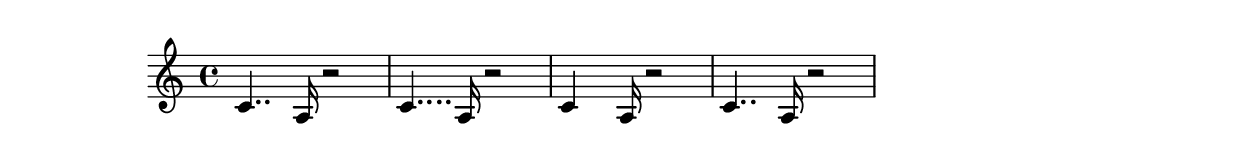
% DO NOT EDIT this file manually; it is automatically
% generated from Documentation/snippets/new
% Make any changes in Documentation/snippets/new/
% and then run scripts/auxiliar/makelsr.py
%
% This file is in the public domain.
%% Note: this file works from version 2.14.0
\version "2.14.0"
\header {
%% Translation of GIT committish: 615cbf212fdaf0b220b3330da417d0c3602494f2

  texidoces = "
Este código muestra cómo cambiar la cantidad de puntillos de una nota.

"

  doctitlees = "Modificar el número de puntillos de una nota"


%% Translation of GIT committish: 190a067275167c6dc9dd0afef683d14d392b7033

  texidocfr = "Voici comment modifier le nombre de points d'augmentation
affectés à une note en particulier.

"
  doctitlefr = "Spécification du nombre de points d'augmentation d'une note"


  lsrtags = "rhythms,expressive-marks"
  texidoc = "This code demonstrates how to change the number of
augmentation dots on a single note."
  doctitle = "Changing the number of augmentation dots per note"
} % begin verbatim


\relative c' {
  c4.. a16 r2 |
  \override Dots #'dot-count = #4
  c4.. a16 r2 |
  \override Dots #'dot-count = #0
  c4.. a16 r2 |
  \revert Dots #'dot-count
  c4.. a16 r2 |
}
